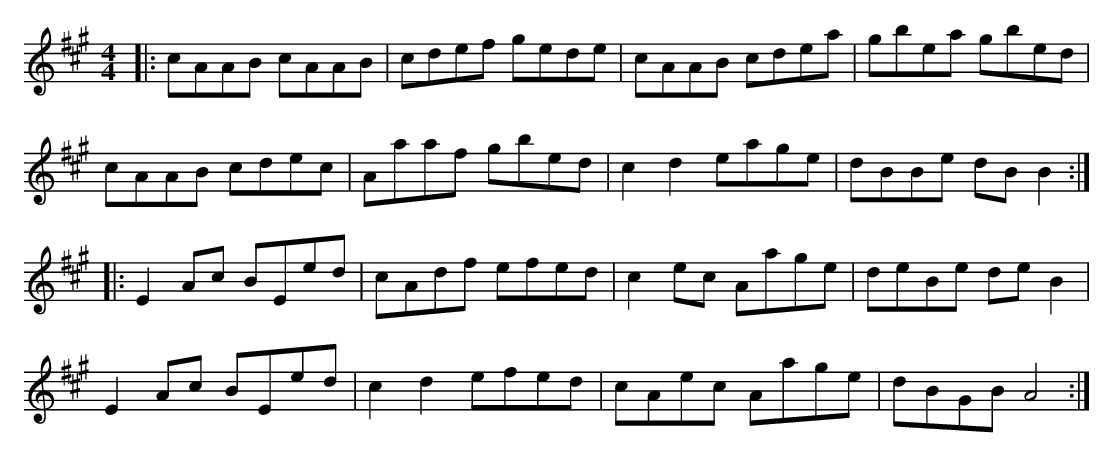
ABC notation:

X:1
M:4/4
K:A
|:cAAB cAAB|cdef gede|cAAB cdea|gbea gbed|
cAAB cdec|Aaaf gbed|c2 d2 eage|dBBe dBB2:|
|:E2 Ac BEed|cAdf efed|c2 ec Aage|deBe de B2|
E2 Ac BEed|c2 d2 efed|cAec Aage|dBGB A4:|
